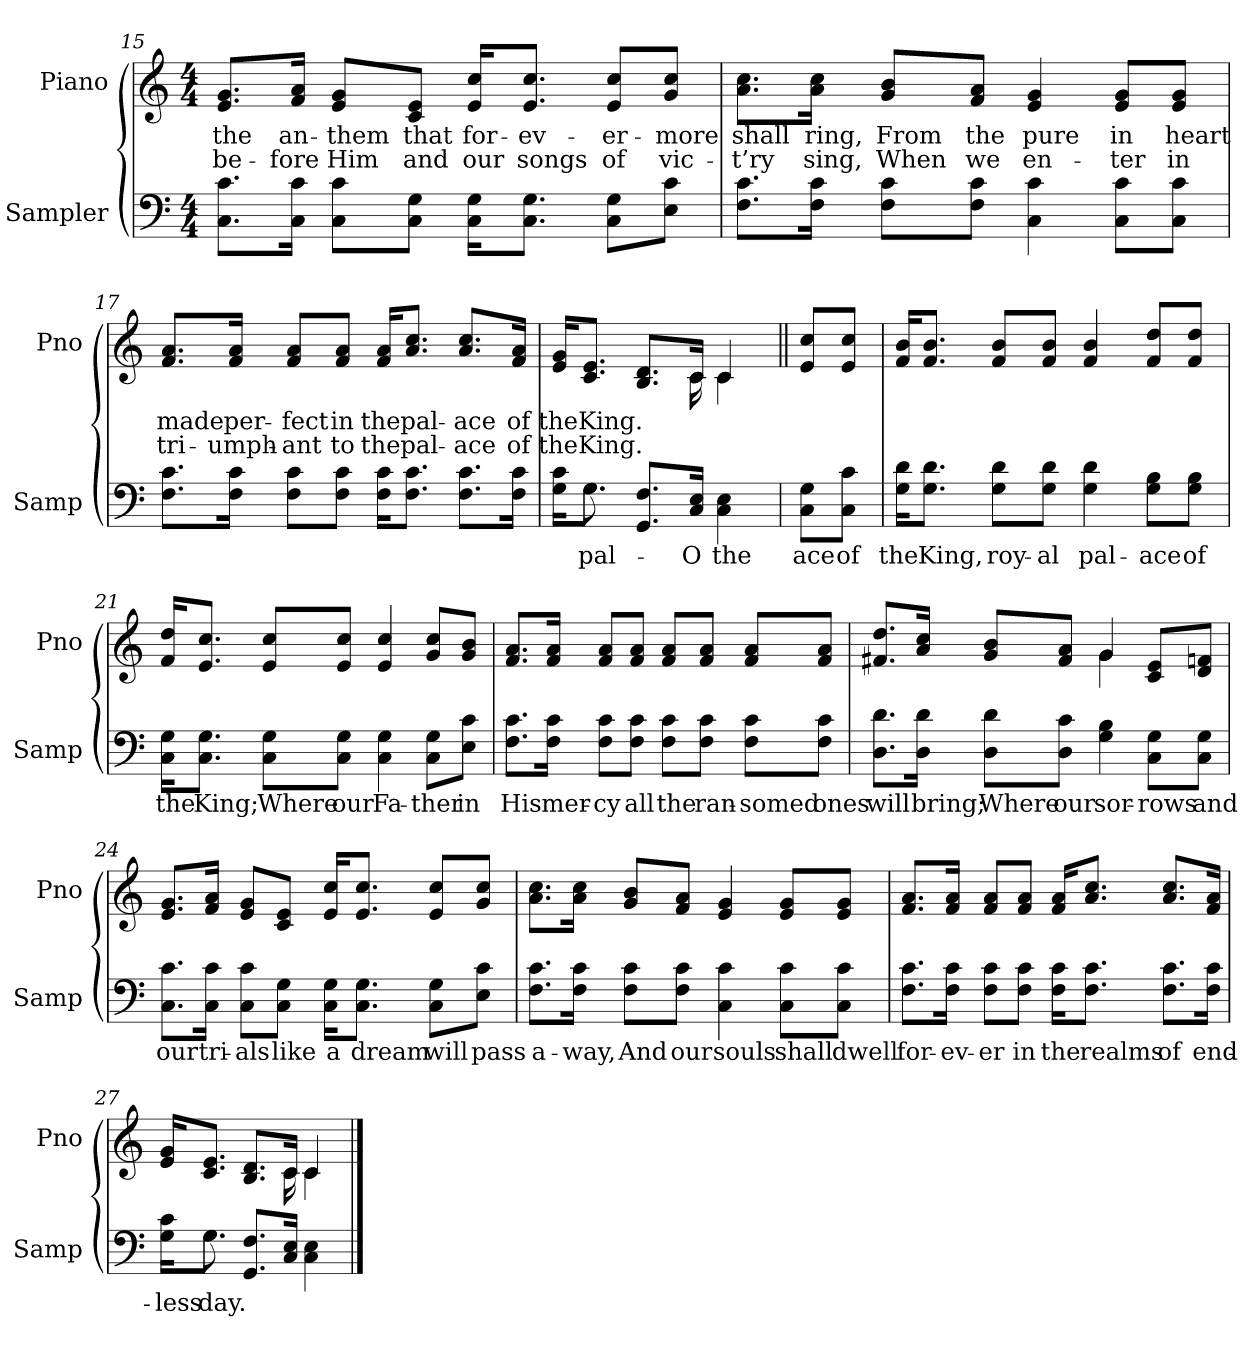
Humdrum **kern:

**kern	**text	**kern	**text	**text
*part2	*part2	*part1	*part1	*part1
*staff2	*staff2	*staff1	*staff1	*staff1
*I"Sampler	*	*I"Piano	*	*
*I'Samp	*	*I'Pno	*	*
*clefF4	*	*clefG2	*	*
*M4/4	*	*M4/4	*	*
=15	=15	=15	=15	=15
8.C\ 8.c\L	.	8.e/ 8.g/L	the	be-
16C\ 16c\Jk	.	16f/ 16a/Jk	an-	-fore
8C\ 8c\L	.	8e/ 8g/L	-them	Him
8C\ 8G\J	.	8c/ 8e/J	that	and
16C\ 16G\KL	.	16e/ 16cc/KL	for-	our
8.C\ 8.G\J	.	8.e/ 8.cc/J	-ev-	songs
8C\ 8G\L	.	8e/ 8cc/L	-er-	of
8E\ 8c\J	.	8g/ 8cc/J	-more	vic-
=16	=16	=16	=16	=16
8.F\ 8.c\L	.	8.a\ 8.cc\L	shall	-t’ry
16F\ 16c\Jk	.	16a\ 16cc\Jk	ring,	sing,
8F\ 8c\L	.	8g/ 8b/L	From	When
8F\ 8c\J	.	8f/ 8a/J	the	we
4C 4c	.	4e 4g	pure	en-
8C\ 8c\L	.	8e/ 8g/L	in	-ter
8C\ 8c\J	.	8e/ 8g/J	heart	in
=17	=17	=17	=17	=17
8.F\ 8.c\L	.	8.f/ 8.a/L	made	tri-
16F\ 16c\Jk	.	16f/ 16a/Jk	per-	-umph-
8F\ 8c\L	.	8f/ 8a/L	-fect	-ant
8F\ 8c\J	.	8f/ 8a/J	in	to
16F\ 16c\KL	.	16f/ 16a/KL	the	the
8.F\ 8.c\J	.	8.a/ 8.cc/J	pal-	pal-
8.F\ 8.c\L	.	8.a/ 8.cc/L	-ace	-ace
16F\ 16c\Jk	.	16f/ 16a/Jk	of	of
=18	=18	=18	=18	=18
*^	*	*^	*	*
16G\ 16c\KL	16ryy	.	16e/ 16g/KL	4..ryy	the	the
8.G\J	8.G	pal-	8.c/ 8.e/J	.	King.	King.
8.GG/ 8.F/L	2ryy	.	8.B/ 8.d/L	.	.	.
16C/ 16E/Jk	.	O	16c/Jk	16c	.	.
4C 4E	.	the	4c/	4c	.	.
*v	*v	*	*	*	*	*
=19	=19||	=19||	=19||	=19||	=19||
!	!	!LO:TX:t=Refrain	!	!	!
*	*	*v	*v	*	*
8C\ 8G\L	-ace	8e/ 8cc/L	.	.
8C\ 8c\J	of	8e/ 8cc/J	.	.
=20	=20	=20	=20	=20
16G\ 16d\KL	the	16f/ 16b/KL	.	.
8.G\ 8.d\J	King,	8.f/ 8.b/J	.	.
8G\ 8d\L	roy-	8f/ 8b/L	.	.
8G\ 8d\J	-al	8f/ 8b/J	.	.
4G 4d	pal-	4f 4b	.	.
8G\ 8B\L	-ace	8f/ 8dd/L	.	.
8G\ 8B\J	of	8f/ 8dd/J	.	.
=21	=21	=21	=21	=21
16C\ 16G\KL	the	16f/ 16dd/KL	.	.
8.C\ 8.G\J	King;	8.e/ 8.cc/J	.	.
8C\ 8G\L	Where	8e/ 8cc/L	.	.
8C\ 8G\J	our	8e/ 8cc/J	.	.
4C 4G	Fa-	4e 4cc	.	.
8C\ 8G\L	-ther	8g/ 8cc/L	.	.
8E\ 8c\J	in	8g/ 8b/J	.	.
=22	=22	=22	=22	=22
8.F\ 8.c\L	His	8.f/ 8.a/L	.	.
16F\ 16c\Jk	mer-	16f/ 16a/Jk	.	.
8F\ 8c\L	-cy	8f/ 8a/L	.	.
8F\ 8c\J	all	8f/ 8a/J	.	.
8F\ 8c\L	the	8f/ 8a/L	.	.
8F\ 8c\J	ran-	8f/ 8a/J	.	.
8F\ 8c\L	-somed	8f/ 8a/L	.	.
8F\ 8c\J	ones	8f/ 8a/J	.	.
=23	=23	=23	=23	=23
*	*	*^	*	*
8.D\ 8.d\L	will	8.f#X/ 8.dd/L	2ryy	.	.
16D\ 16d\Jk	bring;	16a/ 16cc/Jk	.	.	.
8D\ 8d\L	Where	8g/ 8b/L	.	.	.
8D\ 8c\J	our	8f#/ 8a/J	.	.	.
4G 4B	sor-	4g/	4g	.	.
8C\ 8G\L	-rows	8c/ 8e/L	4ryy	.	.
8C\ 8G\J	and	8d/ 8fn/J	.	.	.
*	*	*v	*v	*	*
=24	=24	=24	=24	=24
8.C\ 8.c\L	our	8.e/ 8.g/L	.	.
16C\ 16c\Jk	tri-	16f/ 16a/Jk	.	.
8C\ 8c\L	-als	8e/ 8g/L	.	.
8C\ 8G\J	like	8c/ 8e/J	.	.
16C\ 16G\KL	a	16e/ 16cc/KL	.	.
8.C\ 8.G\J	dream	8.e/ 8.cc/J	.	.
8C\ 8G\L	will	8e/ 8cc/L	.	.
8E\ 8c\J	pass	8g/ 8cc/J	.	.
=25	=25	=25	=25	=25
8.F\ 8.c\L	a-	8.a\ 8.cc\L	.	.
16F\ 16c\Jk	-way,	16a\ 16cc\Jk	.	.
8F\ 8c\L	And	8g/ 8b/L	.	.
8F\ 8c\J	our	8f/ 8a/J	.	.
4C 4c	souls	4e 4g	.	.
8C\ 8c\L	shall	8e/ 8g/L	.	.
8C\ 8c\J	dwell	8e/ 8g/J	.	.
=26	=26	=26	=26	=26
8.F\ 8.c\L	for-	8.f/ 8.a/L	.	.
16F\ 16c\Jk	-ev-	16f/ 16a/Jk	.	.
8F\ 8c\L	-er	8f/ 8a/L	.	.
8F\ 8c\J	in	8f/ 8a/J	.	.
16F\ 16c\KL	the	16f/ 16a/KL	.	.
8.F\ 8.c\J	realms	8.a/ 8.cc/J	.	.
8.F\ 8.c\L	of	8.a/ 8.cc/L	.	.
16F\ 16c\Jk	end-	16f/ 16a/Jk	.	.
=27	=27	=27	=27	=27
*^	*	*^	*	*
16G\ 16c\KL	16ryy	-less	16e/ 16g/KL	4..ryy	.	.
8.G\J	8.G	day.	8.c/ 8.e/J	.	.	.
8.GG/ 8.F/L	2ryy	.	8.B/ 8.d/L	.	.	.
16C/ 16E/Jk	.	.	16c/Jk	16c	.	.
4C 4E	.	.	4c/	4c	.	.
*v	*v	*	*	*	*	*
*	*	*v	*v	*	*
==	==	==	==	==
*-	*-	*-	*-	*-
